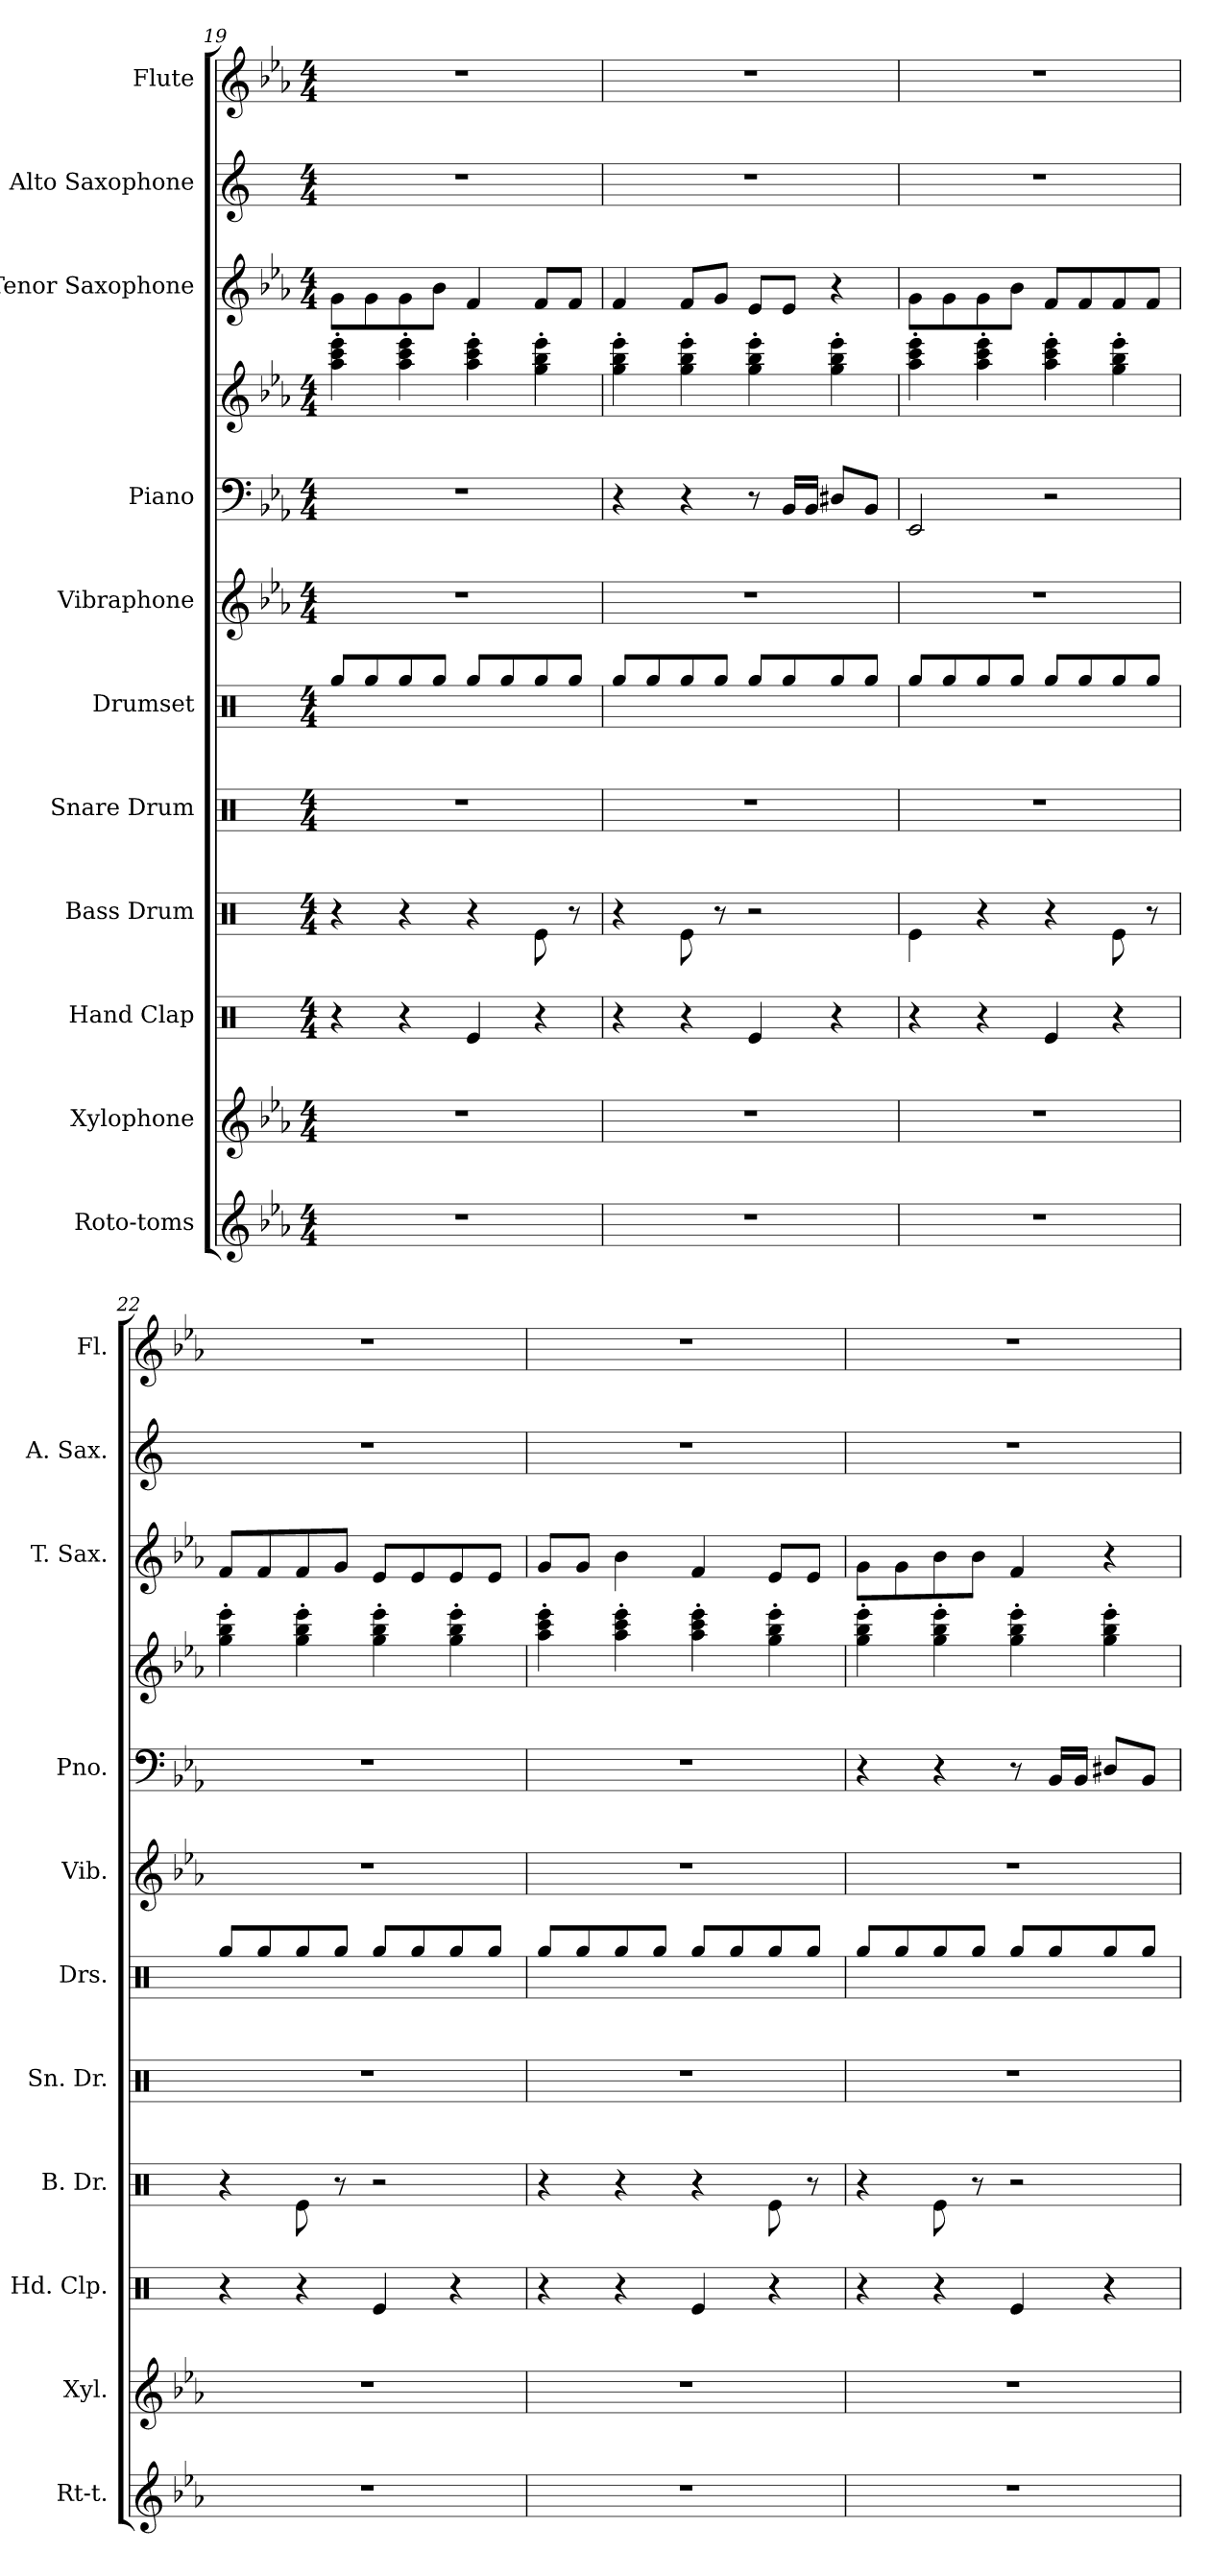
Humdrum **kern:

**kern	**kern	**kern	**kern	**kern	**kern	**kern	**kern	**kern	**kern	**kern	**kern
*part11	*part10	*part9	*part8	*part7	*part6	*part5	*part4	*part4	*part3	*part2	*part1
*staff12	*staff11	*staff10	*staff9	*staff8	*staff7	*staff6	*staff5	*staff4	*staff3	*staff2	*staff1
*I"Roto-toms	*I"Xylophone	*I"Hand Clap	*I"Bass Drum	*I"Snare Drum	*I"Drumset	*I"Vibraphone	*I"Piano	*	*I"Tenor Saxophone	*I"Alto Saxophone	*I"Flute
*I'Rt-t.	*I'Xyl.	*I'Hd. Clp.	*I'B. Dr.	*I'Sn. Dr.	*I'Drs.	*I'Vib.	*I'Pno.	*	*I'T. Sax.	*I'A. Sax.	*I'Fl.
!!LO:PB:g=z
*clefG2	*clefG2	*clefX	*clefX	*clefX	*clefX	*clefG2	*clefF4	*clefG2	*clefG2	*clefG2	*clefG2
*	*ITrd-7c-12	*	*	*	*	*	*	*	*ITrd8c14	*ITrd5c9	*
*k[b-e-a-]	*k[b-e-a-]	*k[]	*k[]	*k[]	*k[]	*k[b-e-a-]	*k[b-e-a-]	*k[b-e-a-]	*k[b-e-a-]	*k[b-e-a-]	*k[b-e-a-]
*M4/4	*M4/4	*M4/4	*M4/4	*M4/4	*M4/4	*M4/4	*M4/4	*M4/4	*M4/4	*M4/4	*M4/4
=19	=19	=19	=19	=19	=19	=19	=19	=19	=19	=19	=19
1r	1r	4r	4r	1r	8Rgg/L	1r	1r	4aa-\' 4ccc\' 4eee-\'	8G\L	1r	1r
.	.	.	.	.	8Rgg/	.	.	.	8G\	.	.
.	.	4r	4r	.	8Rgg/	.	.	4aa-\' 4ccc\' 4eee-\'	8G\	.	.
.	.	.	.	.	8Rgg/J	.	.	.	8B-\J	.	.
.	.	4Re/	4r	.	8Rgg/L	.	.	4aa-\' 4ccc\' 4eee-\'	4F/	.	.
.	.	.	.	.	8Rgg/	.	.	.	.	.	.
.	.	4r	8Re\	.	8Rgg/	.	.	4gg\' 4bb-\' 4eee-\'	8F/L	.	.
.	.	.	8r	.	8Rgg/J	.	.	.	8F/J	.	.
=20	=20	=20	=20	=20	=20	=20	=20	=20	=20	=20	=20
1r	1r	4r	4r	1r	8Rgg/L	1r	4r	4gg\' 4bb-\' 4eee-\'	4F/	1r	1r
.	.	.	.	.	8Rgg/	.	.	.	.	.	.
.	.	4r	8Re\	.	8Rgg/	.	4r	4gg\' 4bb-\' 4eee-\'	8F/L	.	.
.	.	.	8r	.	8Rgg/J	.	.	.	8G/J	.	.
.	.	4Re/	2r	.	8Rgg/L	.	8r	4gg\' 4bb-\' 4eee-\'	8E-/L	.	.
.	.	.	.	.	8Rgg/	.	16BB-/LL	.	8E-/J	.	.
.	.	.	.	.	.	.	16BB-/JJ	.	.	.	.
.	.	4r	.	.	8Rgg/	.	8D#X/L	4gg\' 4bb-\' 4eee-\'	4r	.	.
.	.	.	.	.	8Rgg/J	.	8BB-/J	.	.	.	.
=21	=21	=21	=21	=21	=21	=21	=21	=21	=21	=21	=21
1r	1r	4r	4Re\	1r	8Rgg/L	1r	2EE-/	4aa-\' 4ccc\' 4eee-\'	8G\L	1r	1r
.	.	.	.	.	8Rgg/	.	.	.	8G\	.	.
.	.	4r	4r	.	8Rgg/	.	.	4aa-\' 4ccc\' 4eee-\'	8G\	.	.
.	.	.	.	.	8Rgg/J	.	.	.	8B-\J	.	.
.	.	4Re/	4r	.	8Rgg/L	.	2r	4aa-\' 4ccc\' 4eee-\'	8F/L	.	.
.	.	.	.	.	8Rgg/	.	.	.	8F/	.	.
.	.	4r	8Re\	.	8Rgg/	.	.	4gg\' 4bb-\' 4eee-\'	8F/	.	.
.	.	.	8r	.	8Rgg/J	.	.	.	8F/J	.	.
=22	=22	=22	=22	=22	=22	=22	=22	=22	=22	=22	=22
1r	1r	4r	4r	1r	8Rgg/L	1r	1r	4gg\' 4bb-\' 4eee-\'	8F/L	1r	1r
.	.	.	.	.	8Rgg/	.	.	.	8F/	.	.
.	.	4r	8Re\	.	8Rgg/	.	.	4gg\' 4bb-\' 4eee-\'	8F/	.	.
.	.	.	8r	.	8Rgg/J	.	.	.	8G/J	.	.
.	.	4Re/	2r	.	8Rgg/L	.	.	4gg\' 4bb-\' 4eee-\'	8E-/L	.	.
.	.	.	.	.	8Rgg/	.	.	.	8E-/	.	.
.	.	4r	.	.	8Rgg/	.	.	4gg\' 4bb-\' 4eee-\'	8E-/	.	.
.	.	.	.	.	8Rgg/J	.	.	.	8E-/J	.	.
!!LO:PB:g=z
=23	=23	=23	=23	=23	=23	=23	=23	=23	=23	=23	=23
1r	1r	4r	4r	1r	8Rgg/L	1r	1r	4aa-\' 4ccc\' 4eee-\'	8G/L	1r	1r
.	.	.	.	.	8Rgg/	.	.	.	8G/J	.	.
.	.	4r	4r	.	8Rgg/	.	.	4aa-\' 4ccc\' 4eee-\'	4B-\	.	.
.	.	.	.	.	8Rgg/J	.	.	.	.	.	.
.	.	4Re/	4r	.	8Rgg/L	.	.	4aa-\' 4ccc\' 4eee-\'	4F/	.	.
.	.	.	.	.	8Rgg/	.	.	.	.	.	.
.	.	4r	8Re\	.	8Rgg/	.	.	4gg\' 4bb-\' 4eee-\'	8E-/L	.	.
.	.	.	8r	.	8Rgg/J	.	.	.	8E-/J	.	.
=24	=24	=24	=24	=24	=24	=24	=24	=24	=24	=24	=24
1r	1r	4r	4r	1r	8Rgg/L	1r	4r	4gg\' 4bb-\' 4eee-\'	8G\L	1r	1r
.	.	.	.	.	8Rgg/	.	.	.	8G\	.	.
.	.	4r	8Re\	.	8Rgg/	.	4r	4gg\' 4bb-\' 4eee-\'	8B-\	.	.
.	.	.	8r	.	8Rgg/J	.	.	.	8B-\J	.	.
.	.	4Re/	2r	.	8Rgg/L	.	8r	4gg\' 4bb-\' 4eee-\'	4F/	.	.
.	.	.	.	.	8Rgg/	.	16BB-/LL	.	.	.	.
.	.	.	.	.	.	.	16BB-/JJ	.	.	.	.
.	.	4r	.	.	8Rgg/	.	8D#X/L	4gg\' 4bb-\' 4eee-\'	4r	.	.
.	.	.	.	.	8Rgg/J	.	8BB-/J	.	.	.	.
=	=	=	=	=	=	=	=	=	=	=	=
*-	*-	*-	*-	*-	*-	*-	*-	*-	*-	*-	*-
